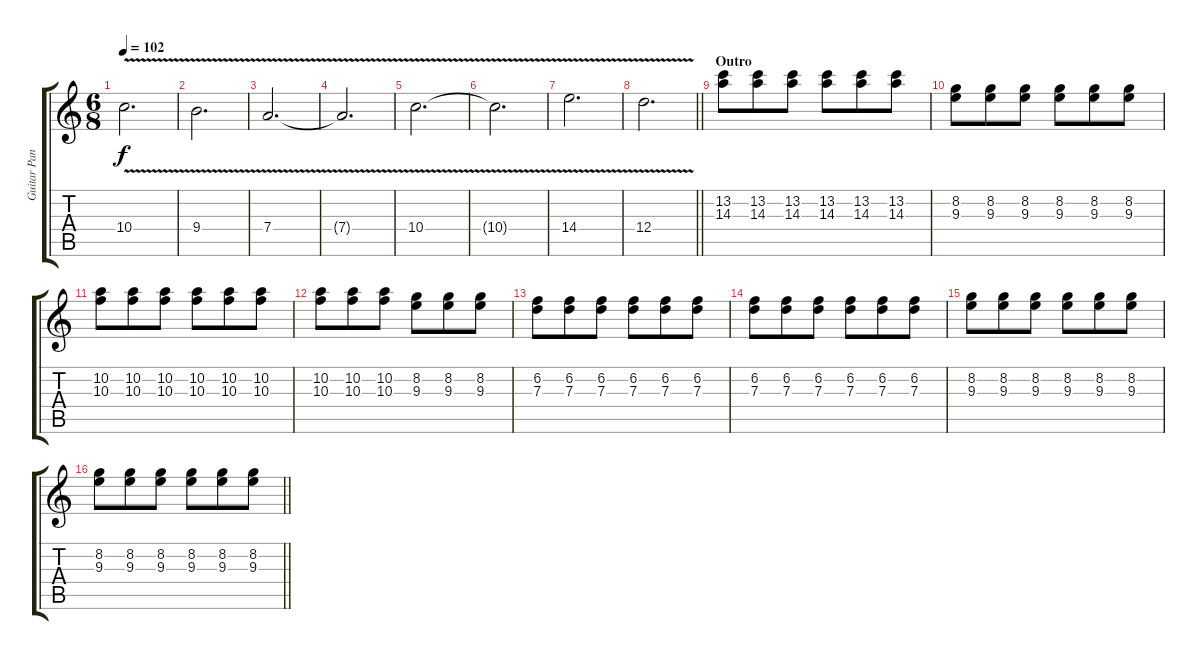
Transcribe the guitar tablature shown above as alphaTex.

\track ("Guitar Panned Left" "Guitar Pan") {instrument overdrivenguitar}
\staff {score tabs}
\tuning (E4 B3 G3 D3 A2 D2) {hide}
\ts (6 8)
\tempo 102
\clef g2
\ks aminor
10.4{v}.2{d dy f} |
9.4{v}.2{d} |
7.4{v}.2{d} |
7.4{t}.2{d} |
10.4{v}.2{d} |
10.4{t}.2{d} |
14.4{v}.2{d} |
\barLineRight lightlight
12.4{v}.2{d} |
\section ("" "Outro")
(13.2 14.3).8{volume 13 instrument distortionguitar} (13.2 14.3).8 (13.2 14.3).8 (13.2 14.3).8 (13.2 14.3).8 (13.2 14.3).8 |
(8.2 9.3).8 (8.2 9.3).8 (8.2 9.3).8 (8.2 9.3).8 (8.2 9.3).8 (8.2 9.3).8 |
(10.2 10.3).8 (10.2 10.3).8 (10.2 10.3).8 (10.2 10.3).8 (10.2 10.3).8 (10.2 10.3).8 |
(10.2 10.3).8 (10.2 10.3).8 (10.2 10.3).8 (8.2 9.3).8 (8.2 9.3).8 (8.2 9.3).8 |
(6.2 7.3).8 (6.2 7.3).8 (6.2 7.3).8 (6.2 7.3).8 (6.2 7.3).8 (6.2 7.3).8 |
(6.2 7.3).8 (6.2 7.3).8 (6.2 7.3).8 (6.2 7.3).8 (6.2 7.3).8 (6.2 7.3).8 |
(8.2 9.3).8 (8.2 9.3).8 (8.2 9.3).8 (8.2 9.3).8 (8.2 9.3).8 (8.2 9.3).8 |
\barLineRight lightlight
(8.2 9.3).8 (8.2 9.3).8 (8.2 9.3).8 (8.2 9.3).8 (8.2 9.3).8 (8.2 9.3).8
